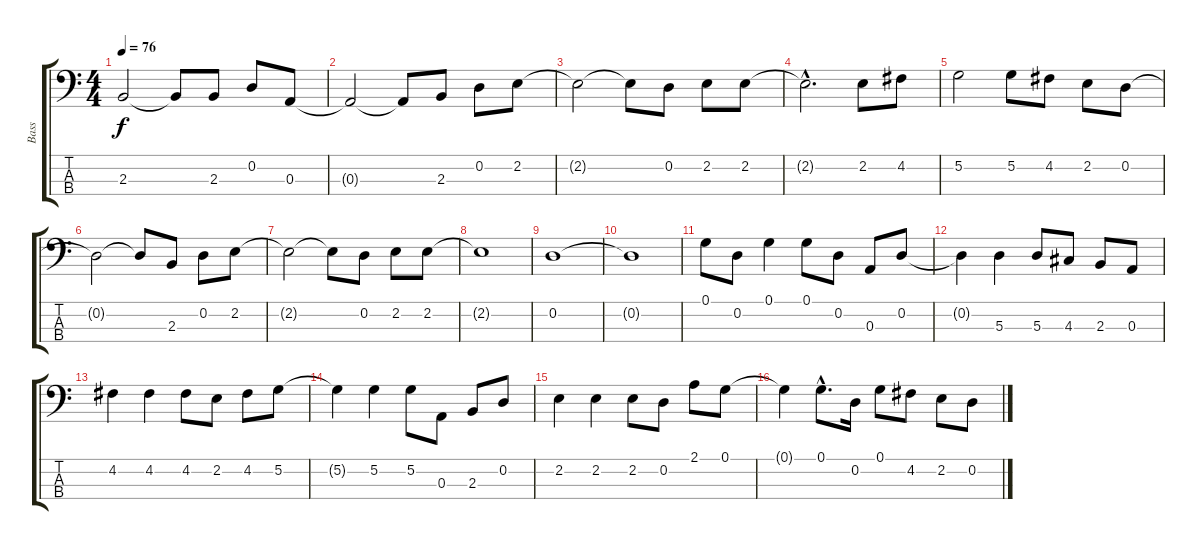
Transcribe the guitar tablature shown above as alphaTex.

\track ("Bass" "Bass") {instrument electricbassfinger}
\staff {score tabs}
\tuning (G2 D2 A1 D1) {hide}
\ts (4 4)
\tempo 76
\clef f4
\ks c
2.3.2{dy f} 2.3{t}.8 2.3.8 0.2.8 0.3.8 |
0.3{t}.2 0.3{t}.8 2.3.8 0.2.8 2.2.8 |
2.2{t}.2 2.2{t}.8 0.2.8 2.2.8 2.2.8 |
2.2{hac t}.2{d} 2.2.8 4.2.8 |
5.2.2 5.2.8 4.2.8 2.2.8 0.2.8 |
0.2{t}.2 0.2{t}.8 2.3.8 0.2.8 2.2.8 |
2.2{t}.2 2.2{t}.8 0.2.8 2.2.8 2.2.8 |
2.2{t}.1 |
0.2.1 |
0.2{t}.1 |
0.1.8 0.2.8 0.1.4 0.1.8 0.2.8 0.3.8 0.2.8 |
0.2{t}.4 5.3.4 5.3.8 4.3.8 2.3.8 0.3.8 |
4.2.4 4.2.4 4.2.8 2.2.8 4.2.8 5.2.8 |
5.2{t}.4 5.2.4 5.2.8 0.3.8 2.3.8 0.2.8 |
2.2.4 2.2.4 2.2.8 0.2.8 2.1.8 0.1.8 |
0.1{t}.4 0.1{hac}.8{d} 0.2.16 0.1.8 4.2.8 2.2.8 0.2.8
